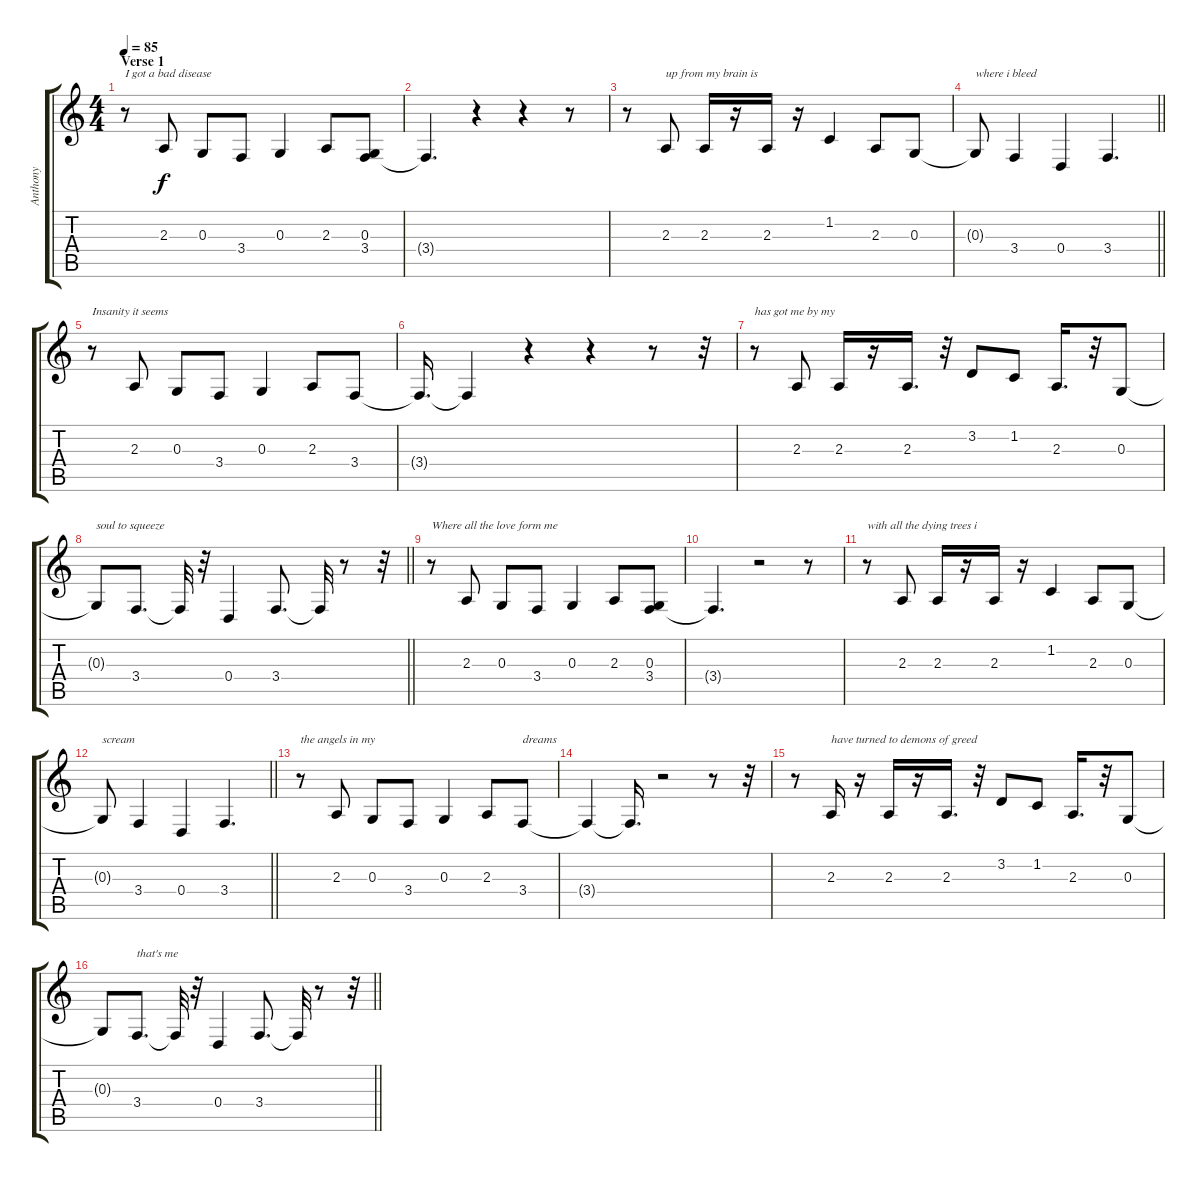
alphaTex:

\track ("Anthony" "Anthony") {instrument cello}
\staff {score tabs}
\tuning (E4 B3 G3 D3 A2 E2) {hide}
\ts (4 4)
\section ("" "Verse 1")
\tempo 85
\clef g2
\ks c
r.8{txt "I got a bad disease" dy f} 2.3.8 0.3.8 3.4.8 0.3.4 2.3.8 (0.3 3.4).8 |
3.4{t}.4{d} r.4 r.4 r.8 |
r.8 2.3.8{txt "up from my brain is"} 2.3.16 r.16 2.3.16 r.16 1.2.4 2.3.8 0.3.8 |
\barLineRight lightlight
0.3{t}.8{txt "where i bleed"} 3.4.4 0.4.4 3.4.4{d} |
r.8{txt "Insanity it seems"} 2.3.8 0.3.8 3.4.8 0.3.4 2.3.8 3.4.8 |
3.4{t}.16{d} 3.4{t}.4 r.4 r.4 r.8 r.32 |
r.8{txt "has got me by my"} 2.3.8 2.3.16 r.16 2.3.16{d} r.32 3.2.8 1.2.8 2.3.16{d} r.32 0.3.8 |
\barLineRight lightlight
0.3{t}.8{txt "soul to squeeze"} 3.4.8{d} 3.4{t}.32 r.32 0.4.4 3.4.8{d} 3.4{t}.32 r.8 r.32 |
r.8{txt "Where all the love form me"} 2.3.8 0.3.8 3.4.8 0.3.4 2.3.8 (0.3 3.4).8 |
3.4{t}.4{d} r.2 r.8 |
r.8{txt "with all the dying trees i"} 2.3.8 2.3.16 r.16 2.3.16 r.16 1.2.4 2.3.8 0.3.8 |
\barLineRight lightlight
0.3{t}.8{txt "scream"} 3.4.4 0.4.4 3.4.4{d} |
r.8{txt "the angels in my"} 2.3.8 0.3.8 3.4.8 0.3.4 2.3.8 3.4.8{txt "dreams"} |
3.4{t}.4 3.4{t}.16{d} r.2 r.8 r.32 |
r.8 2.3.16{txt "have turned to demons of greed"} r.16 2.3.16 r.16 2.3.16{d} r.32 3.2.8 1.2.8 2.3.16{d} r.32 0.3.8 |
\barLineRight lightlight
0.3{t}.8 3.4.8{d txt "that's me"} 3.4{t}.32 r.32 0.4.4 3.4.8{d} 3.4{t}.32 r.8 r.32
